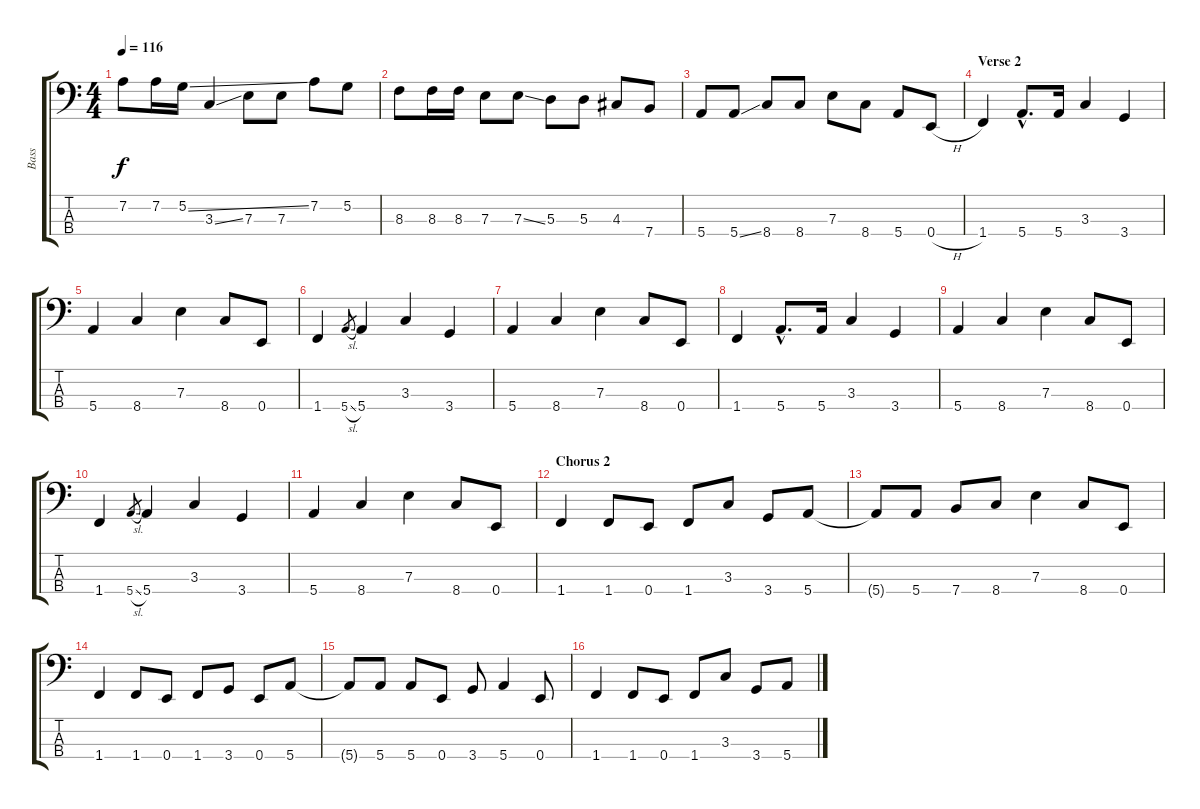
\track ("Bass" "Bass") {instrument fretlessbass}
\staff {score tabs}
\tuning (G2 D2 A1 E1) {hide}
\ts (4 4)
\tempo 116
\clef f4
\ks c
7.2.8{dy f} 7.2.16 5.2{ss}.16 3.3{ss}.4 7.3.8 7.3.8 7.2.8 5.2.8 |
8.3.8 8.3.16 8.3.16 7.3.8 7.3{ss}.8 5.3.8 5.3.8 4.3.8 7.4.8 |
5.4.8 5.4{ss}.8 8.4.8 8.4.8 7.3.8 8.4.8 5.4.8 0.4{h}.8 |
\section ("" "Verse 2")
1.4.4 5.4{hac}.8{d} 5.4.16 3.3.4 3.4.4 |
5.4.4 8.4.4 7.3.4 8.4.8 0.4.8 |
1.4.4 5.4{sl}.8{gr} 5.4.4 3.3.4 3.4.4 |
5.4.4 8.4.4 7.3.4 8.4.8 0.4.8 |
1.4.4 5.4{hac}.8{d} 5.4.16 3.3.4 3.4.4 |
5.4.4 8.4.4 7.3.4 8.4.8 0.4.8 |
1.4.4 5.4{sl}.8{gr} 5.4.4 3.3.4 3.4.4 |
5.4.4 8.4.4 7.3.4 8.4.8 0.4.8 |
\section ("" "Chorus 2")
1.4.4 1.4.8 0.4.8 1.4.8 3.3.8 3.4.8 5.4.8 |
5.4{t}.8 5.4.8 7.4.8 8.4.8 7.3.4 8.4.8 0.4.8 |
1.4.4 1.4.8 0.4.8 1.4.8 3.4.8 0.4.8 5.4.8 |
5.4{t}.8 5.4.8 5.4.8 0.4.8 3.4.8 5.4.4 0.4.8 |
1.4.4 1.4.8 0.4.8 1.4.8 3.3.8 3.4.8 5.4.8
